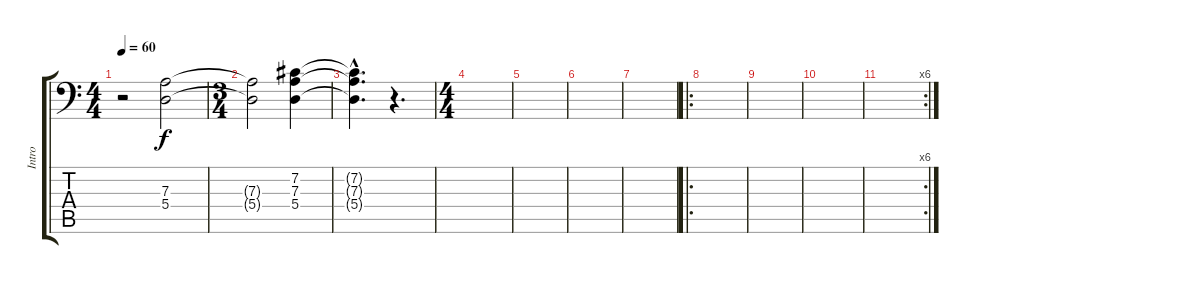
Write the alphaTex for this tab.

\track ("Intro" "Intro") {instrument seashore}
\staff {score tabs}
\tuning (B3 Gb3 D3 A2 E2 A1) {hide}
\ts (4 4)
\tempo 60
\clef f4
\ks c
r.2{dy f instrument seashore} (7.3 5.4).2 |
\ts (3 4)
(7.3{t} 5.4{t}).2 (7.2 7.3 5.4).4 |
(7.2{hac t} 7.3{hac t} 5.4{hac t}).4{d} r.4{d} |
\ts (4 4)
|
|
|
|
\ro
|
|
|
\rc 6
